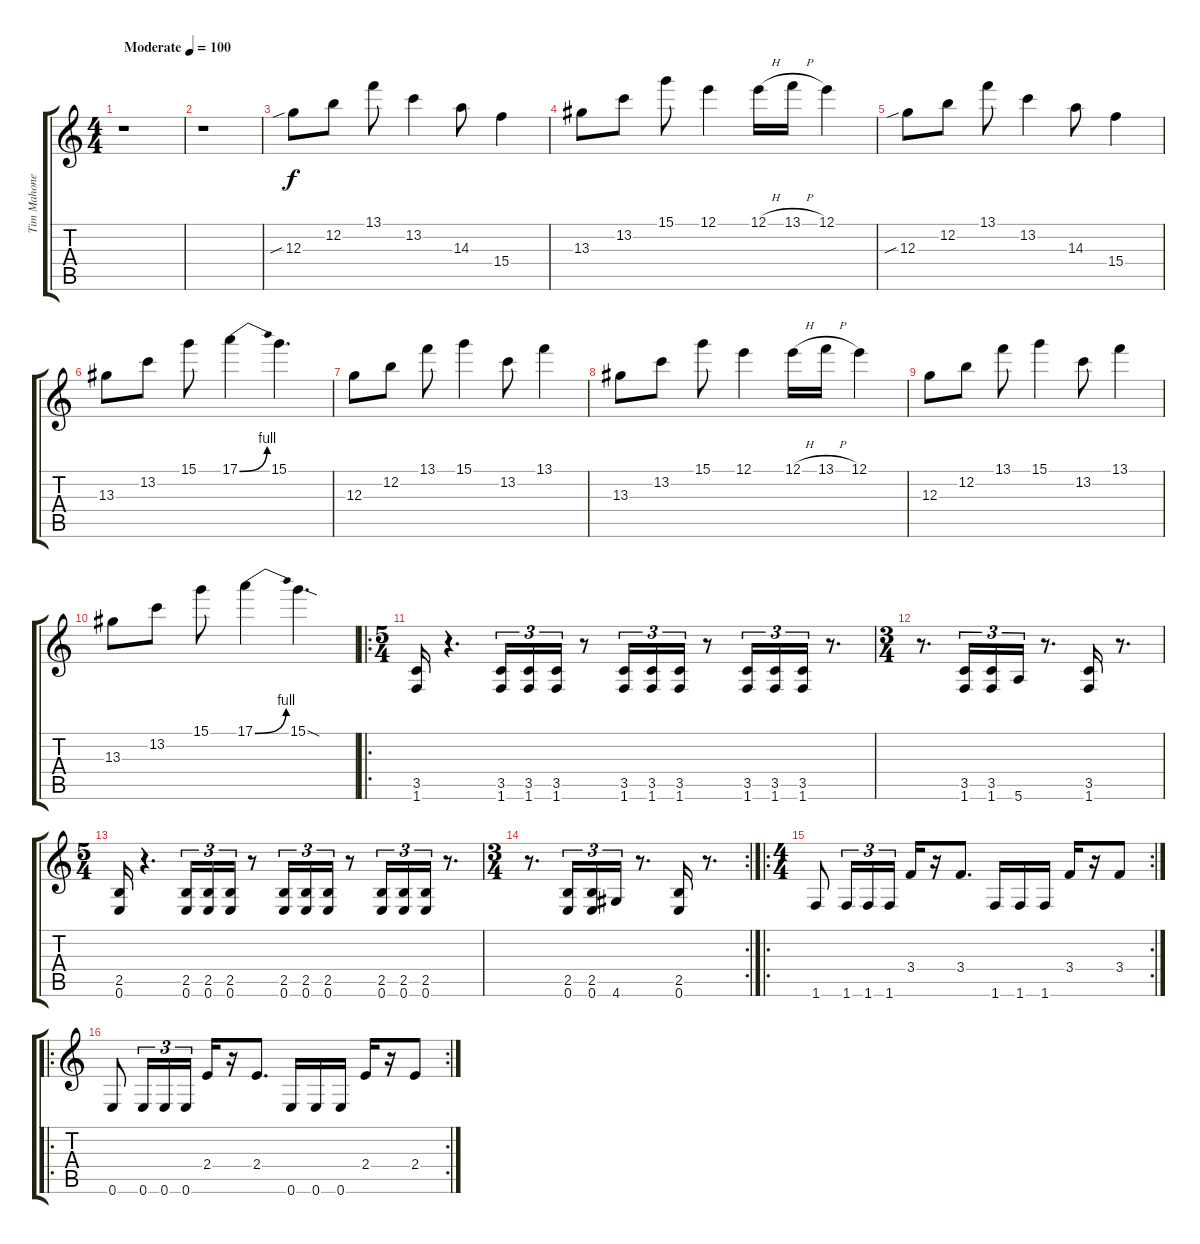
\track ("Tim Mahoney" "Tim Mahone") {instrument distortionguitar}
\staff {score tabs}
\tuning (E4 B3 G3 D3 A2 E2) {hide}
\ts (4 4)
\tempo (100 "Moderate")
\clef g2
\ks c
r.1{dy f instrument distortionguitar} |
r.1 |
12.3{sib}.8 12.2.8 13.1.8 13.2.4 14.3.8 15.4.4 |
13.3.8 13.2.8 15.1.8 12.1.4 12.1{h}.16 13.1{h}.16 12.1.4 |
12.3{sib}.8 12.2.8 13.1.8 13.2.4 14.3.8 15.4.4 |
13.3.8 13.2.8 15.1.8 17.1{be (bend 0 0 60 4)}.4 15.1.4{d} |
12.3.8 12.2.8 13.1.8 15.1.4 13.2.8 13.1.4 |
13.3.8 13.2.8 15.1.8 12.1.4 12.1{h}.16 13.1{h}.16 12.1.4 |
12.3.8 12.2.8 13.1.8 15.1.4 13.2.8 13.1.4 |
13.3.8 13.2.8 15.1.8 17.1{be (bend 0 0 60 4)}.4 15.1{sod}.4{d} |
\ro
\ts (5 4)
(3.5 1.6).16 r.4{d} (3.5 1.6).16{tu (3 2)} (3.5 1.6).16{tu (3 2)} (3.5 1.6).16{tu (3 2)} r.8 (3.5 1.6).16{tu (3 2)} (3.5 1.6).16{tu (3 2)} (3.5 1.6).16{tu (3 2)} r.8 (3.5 1.6).16{tu (3 2)} (3.5 1.6).16{tu (3 2)} (3.5 1.6).16{tu (3 2)} r.8{d} |
\ts (3 4)
r.8{d} (3.5 1.6).16{tu (3 2)} (3.5 1.6).16{tu (3 2)} 5.6.16{tu (3 2)} r.8{d} (3.5 1.6).16 r.8{d} |
\ts (5 4)
(2.5 0.6).16 r.4{d} (2.5 0.6).16{tu (3 2)} (2.5 0.6).16{tu (3 2)} (2.5 0.6).16{tu (3 2)} r.8 (2.5 0.6).16{tu (3 2)} (2.5 0.6).16{tu (3 2)} (2.5 0.6).16{tu (3 2)} r.8 (2.5 0.6).16{tu (3 2)} (2.5 0.6).16{tu (3 2)} (2.5 0.6).16{tu (3 2)} r.8{d} |
\rc 2
\ts (3 4)
r.8{d} (2.5 0.6).16{tu (3 2)} (2.5 0.6).16{tu (3 2)} 4.6.16{tu (3 2)} r.8{d} (2.5 0.6).16 r.8{d} |
\ro
\rc 2
\ts (4 4)
1.6.8 1.6.16{tu (3 2)} 1.6.16{tu (3 2)} 1.6.16{tu (3 2)} 3.4.16 r.16 3.4.8{d} 1.6.16 1.6.16 1.6.16 3.4.16 r.16 3.4.8 |
\ro
\rc 2
0.6.8 0.6.16{tu (3 2)} 0.6.16{tu (3 2)} 0.6.16{tu (3 2)} 2.4.16 r.16 2.4.8{d} 0.6.16 0.6.16 0.6.16 2.4.16 r.16 2.4.8
